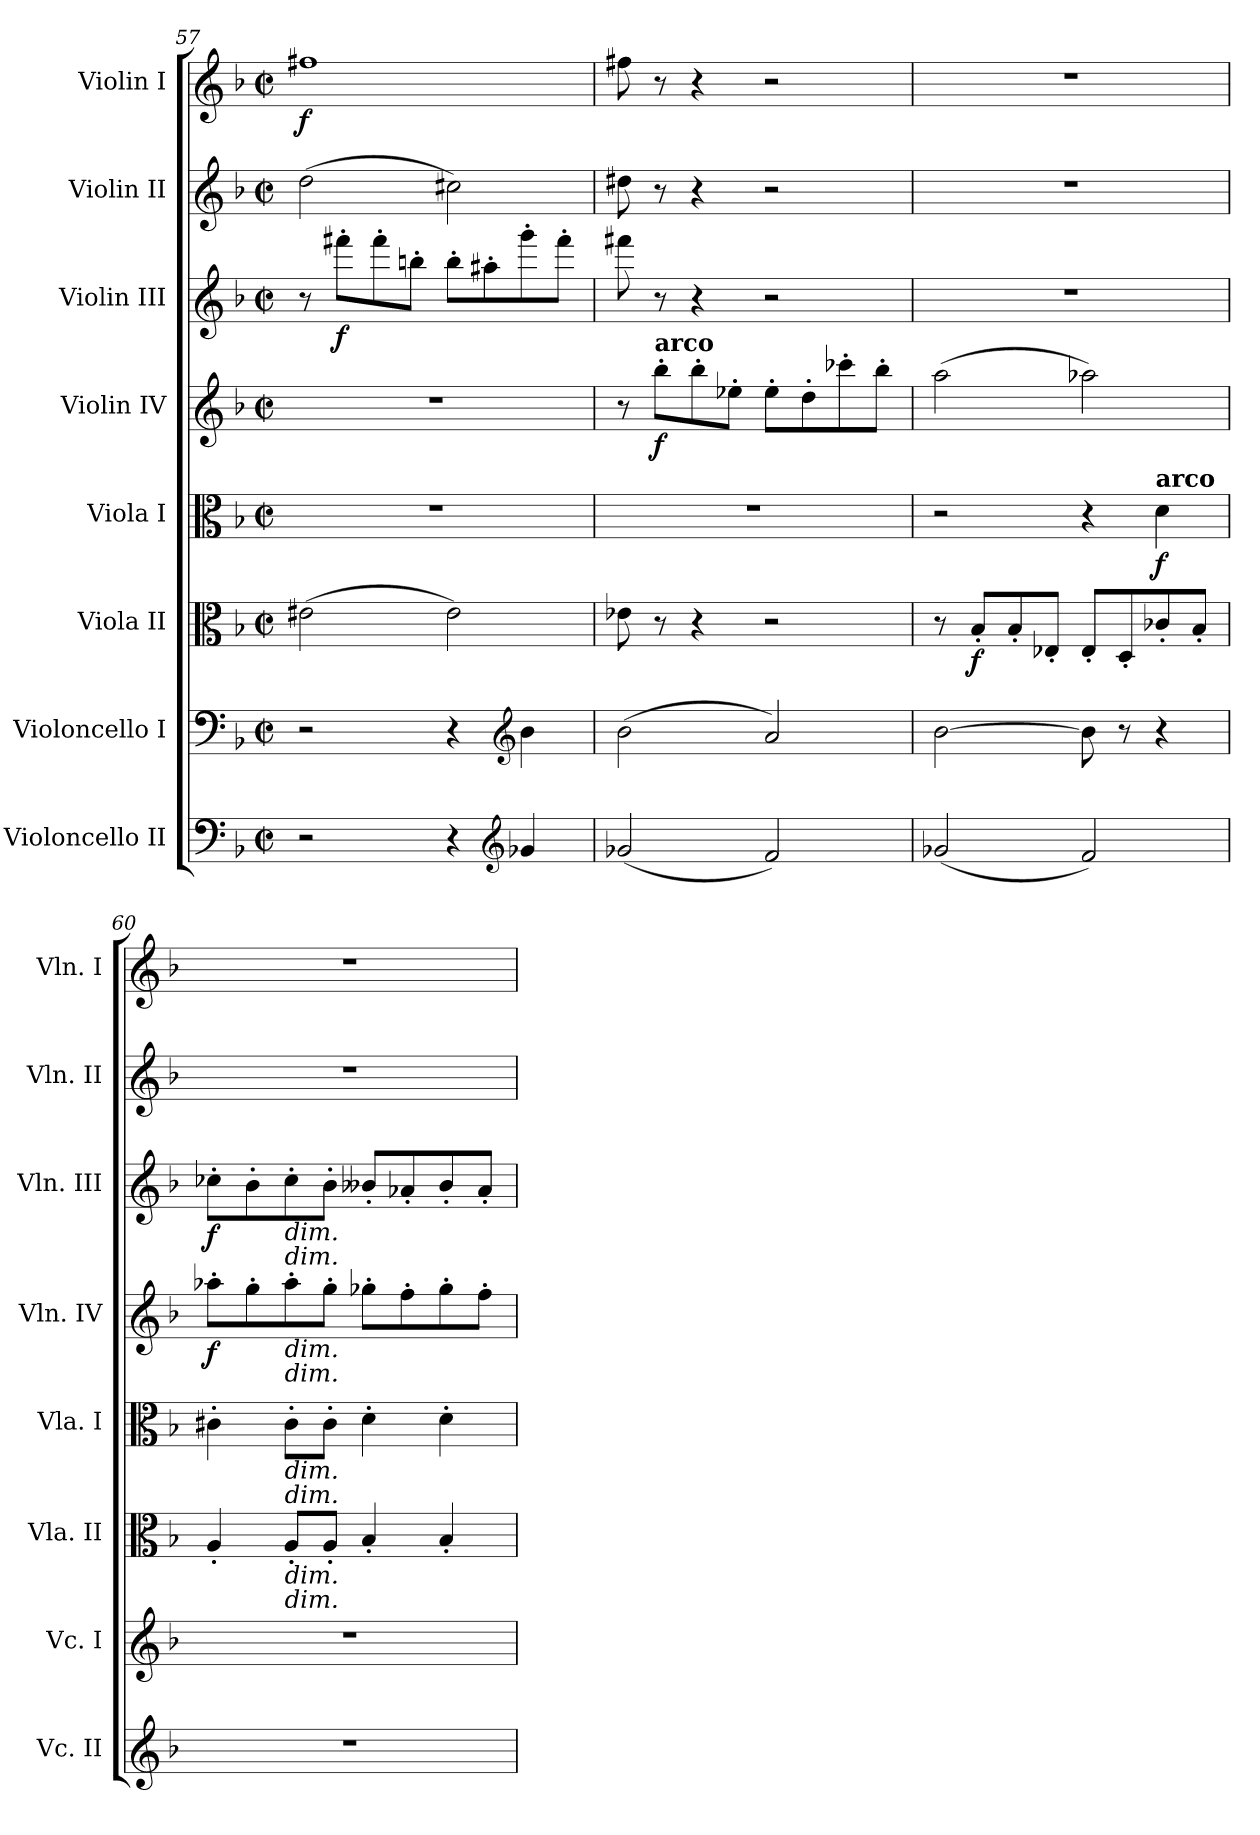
**kern	**kern	**kern	**dynam	**kern	**dynam	**kern	**dynam	**kern	**dynam	**kern	**kern	**dynam
*part8	*part7	*part6	*part6	*part5	*part5	*part4	*part4	*part3	*part3	*part2	*part1	*part1
*staff8	*staff7	*staff6	*staff6	*staff5	*staff5	*staff4	*staff4	*staff3	*staff3	*staff2	*staff1	*staff1
*I"Violoncello II	*I"Violoncello I	*I"Viola II	*	*I"Viola I	*	*I"Violin IV	*	*I"Violin III	*	*I"Violin II	*I"Violin I	*
*I'Vc. II	*I'Vc. I	*I'Vla. II	*	*I'Vla. I	*	*I'Vln. IV	*	*I'Vln. III	*	*I'Vln. II	*I'Vln. I	*
*clefF4	*clefF4	*clefC3	*	*clefC3	*	*clefG2	*	*clefG2	*	*clefG2	*clefG2	*
*k[b-]	*k[b-]	*k[b-]	*	*k[b-]	*	*k[b-]	*	*k[b-]	*	*k[b-]	*k[b-]	*
*M2/2	*M2/2	*M2/2	*	*M2/2	*	*M2/2	*	*M2/2	*	*M2/2	*M2/2	*
*met(c|)	*met(c|)	*met(c|)	*	*met(c|)	*	*met(c|)	*	*met(c|)	*	*met(c|)	*met(c|)	*
=57	=57	=57	=57	=57	=57	=57	=57	=57	=57	=57	=57	=57
!	!	!	!	!	!	!	!	!	!	!	!	!LO:DY:b
2r	2r	(>2e#X\	.	1r	.	1r	.	8r	.	(>2dd\	1ff#X	f
!	!	!	!	!	!	!	!	!	!LO:DY:b	!	!	!
.	.	.	.	.	.	.	.	8fff#X'\L	f	.	.	.
.	.	.	.	.	.	.	.	8fff#'\	.	.	.	.
.	.	.	.	.	.	.	.	8bbn'\J	.	.	.	.
4r	4r	2e#\)	.	.	.	.	.	8bb'\L	.	2cc#X\)	.	.
.	.	.	.	.	.	.	.	8aa#X'\	.	.	.	.
*clefG2	*clefG2	*	*	*	*	*	*	*	*	*	*	*
4g-X/	4b-\	.	.	.	.	.	.	8ggg'\	.	.	.	.
.	.	.	.	.	.	.	.	8fff#'\J	.	.	.	.
=58	=58	=58	=58	=58	=58	=58	=58	=58	=58	=58	=58	=58
(<2g-X/	(>2b-\	8e-X\	.	1r	.	8r	.	8fff#X\	.	8dd#X\	8ff#X\	.
!	!	!	!	!	!	!LO:TX:a:B:t=arco	!	!	!	!	!	!
!	!	!	!	!	!	!	!LO:DY:b	!	!	!	!	!
.	.	8r	.	.	.	8bb-'\L	f	8r	.	8r	8r	.
.	.	4r	.	.	.	8bb-'\	.	4r	.	4r	4r	.
.	.	.	.	.	.	8ee-X'\J	.	.	.	.	.	.
2f/)	2a/)	2r	.	.	.	8ee-'\L	.	2r	.	2r	2r	.
.	.	.	.	.	.	8dd'\	.	.	.	.	.	.
.	.	.	.	.	.	8ccc-X'\	.	.	.	.	.	.
.	.	.	.	.	.	8bb-'\J	.	.	.	.	.	.
!!LO:PB:g=z
=59	=59	=59	=59	=59	=59	=59	=59	=59	=59	=59	=59	=59
(<2g-X/	[2b-\	8r	.	2r	.	(>2aa\	.	1r	.	1r	1r	.
!	!	!	!LO:DY:b	!	!	!	!	!	!	!	!	!
.	.	8B-'/L	f	.	.	.	.	.	.	.	.	.
.	.	8B-'/	.	.	.	.	.	.	.	.	.	.
.	.	8E-X'/J	.	.	.	.	.	.	.	.	.	.
2f/)	8b-\]	8E-'/L	.	4r	.	2aa-X\)	.	.	.	.	.	.
.	8r	8D'/	.	.	.	.	.	.	.	.	.	.
!	!	!	!	!LO:TX:a:B:t=arco	!	!	!	!	!	!	!	!
!	!	!	!	!	!LO:DY:b	!	!	!	!	!	!	!
.	4r	8c-X'/	.	4d\	f	.	.	.	.	.	.	.
.	.	8B-'/J	.	.	.	.	.	.	.	.	.	.
=60	=60	=60	=60	=60	=60	=60	=60	=60	=60	=60	=60	=60
!	!	!	!	!	!	!	!LO:DY:b	!	!LO:DY:b	!	!	!
1r	1r	4A'/	.	4c#X'\	.	8aa-X'\L	f	8cc-X'\L	f	1r	1r	.
.	.	.	.	.	.	8gg'\	.	8b-'\	.	.	.	.
!	!	!	!	!	!	!	!	!LO:TX:b:i:t=dim.	!	!	!	!
!	!	!	!	!	!	!	!	!LO:TX:b:i:t=dim.	!	!	!	!
!	!	!	!	!	!	!LO:TX:b:i:t=dim.	!	!	!	!	!	!
!	!	!	!	!	!	!LO:TX:b:i:t=dim.	!	!	!	!	!	!
!	!	!	!	!LO:TX:b:i:t=dim.	!	!	!	!	!	!	!	!
!	!	!	!	!LO:TX:b:i:t=dim.	!	!	!	!	!	!	!	!
!	!	!LO:TX:b:i:t=dim.	!	!	!	!	!	!	!	!	!	!
!	!	!LO:TX:b:i:t=dim.	!	!	!	!	!	!	!	!	!	!
.	.	8A'/L	.	8c#'\L	.	8aa-'\	.	8cc-'\	.	.	.	.
.	.	8A'/J	.	8c#'\J	.	8gg'\J	.	8b-'\J	.	.	.	.
.	.	4B-'/	.	4d'\	.	8gg-X'\L	.	8b--X'/L	.	.	.	.
.	.	.	.	.	.	8ff'\	.	8a-X'/	.	.	.	.
.	.	4B-'/	.	4d'\	.	8gg-'\	.	8b--'/	.	.	.	.
.	.	.	.	.	.	8ff'\J	.	8a-'/J	.	.	.	.
=	=	=	=	=	=	=	=	=	=	=	=	=
*-	*-	*-	*-	*-	*-	*-	*-	*-	*-	*-	*-	*-
